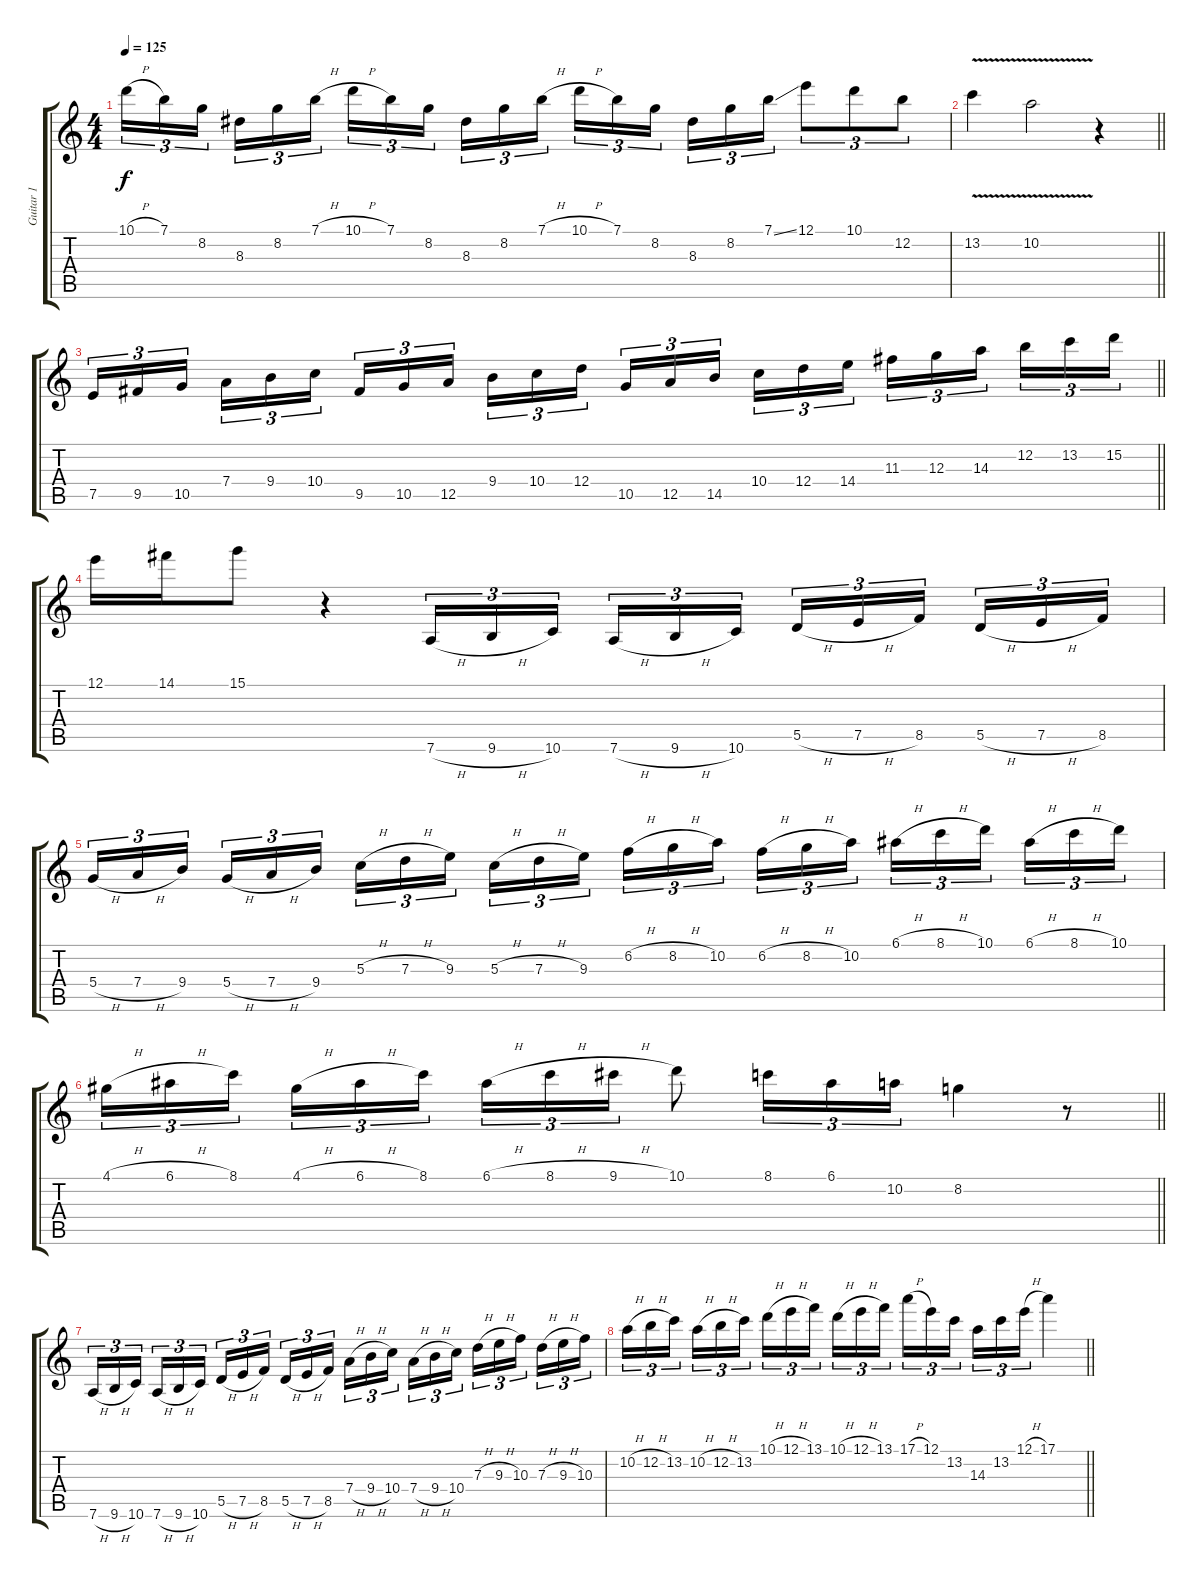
\track ("Guitar 1" "Guitar 1") {instrument distortionguitar}
\staff {score tabs}
\tuning (E4 B3 G3 D3 A2 D2) {hide}
\ts (4 4)
\tempo 125
\clef g2
\ks c
10.1{h}.16{tu (3 2) dy f} 7.1.16{tu (3 2)} 8.2.16{tu (3 2) beam splitsecondary} 8.3.16{tu (3 2)} 8.2.16{tu (3 2)} 7.1{h}.16{tu (3 2)} 10.1{h}.16{tu (3 2)} 7.1.16{tu (3 2)} 8.2.16{tu (3 2) beam splitsecondary} 8.3.16{tu (3 2)} 8.2.16{tu (3 2)} 7.1{h}.16{tu (3 2)} 10.1{h}.16{tu (3 2)} 7.1.16{tu (3 2)} 8.2.16{tu (3 2) beam splitsecondary} 8.3.16{tu (3 2)} 8.2.16{tu (3 2)} 7.1{ss}.16{tu (3 2)} 12.1.8{tu (3 2)} 10.1.8{tu (3 2)} 12.2.8{tu (3 2)} |
\barLineRight lightlight
13.2{v}.4 10.2{v}.2 r.4 |
\section ("" "")
\barLineRight lightlight
7.5.16{tu (3 2)} 9.5.16{tu (3 2)} 10.5.16{tu (3 2) beam splitsecondary} 7.4.16{tu (3 2)} 9.4.16{tu (3 2)} 10.4.16{tu (3 2)} 9.5.16{tu (3 2)} 10.5.16{tu (3 2)} 12.5.16{tu (3 2) beam splitsecondary} 9.4.16{tu (3 2)} 10.4.16{tu (3 2)} 12.4.16{tu (3 2)} 10.5.16{tu (3 2)} 12.5.16{tu (3 2)} 14.5.16{tu (3 2) beam splitsecondary} 10.4.16{tu (3 2)} 12.4.16{tu (3 2)} 14.4.16{tu (3 2)} 11.3.16{tu (3 2)} 12.3.16{tu (3 2)} 14.3.16{tu (3 2) beam splitsecondary} 12.2.16{tu (3 2)} 13.2.16{tu (3 2)} 15.2.16{tu (3 2)} |
\section ("" "")
12.1.16 14.1.16 15.1.8 r.4 7.6{h}.16{tu (3 2)} 9.6{h}.16{tu (3 2)} 10.6.16{tu (3 2) beam splitsecondary} 7.6{h}.16{tu (3 2)} 9.6{h}.16{tu (3 2)} 10.6.16{tu (3 2)} 5.5{h}.16{tu (3 2)} 7.5{h}.16{tu (3 2)} 8.5.16{tu (3 2) beam splitsecondary} 5.5{h}.16{tu (3 2)} 7.5{h}.16{tu (3 2)} 8.5.16{tu (3 2)} |
5.4{h}.16{tu (3 2)} 7.4{h}.16{tu (3 2)} 9.4.16{tu (3 2) beam splitsecondary} 5.4{h}.16{tu (3 2)} 7.4{h}.16{tu (3 2)} 9.4.16{tu (3 2)} 5.3{h}.16{tu (3 2)} 7.3{h}.16{tu (3 2)} 9.3.16{tu (3 2) beam splitsecondary} 5.3{h}.16{tu (3 2)} 7.3{h}.16{tu (3 2)} 9.3.16{tu (3 2)} 6.2{h}.16{tu (3 2)} 8.2{h}.16{tu (3 2)} 10.2.16{tu (3 2) beam splitsecondary} 6.2{h}.16{tu (3 2)} 8.2{h}.16{tu (3 2)} 10.2.16{tu (3 2)} 6.1{h}.16{tu (3 2)} 8.1{h}.16{tu (3 2)} 10.1.16{tu (3 2) beam splitsecondary} 6.1{h}.16{tu (3 2)} 8.1{h}.16{tu (3 2)} 10.1.16{tu (3 2)} |
\barLineRight lightlight
4.1{h}.16{tu (3 2)} 6.1{h}.16{tu (3 2)} 8.1.16{tu (3 2) beam splitsecondary} 4.1{h}.16{tu (3 2)} 6.1{h}.16{tu (3 2)} 8.1.16{tu (3 2)} 6.1{h}.16{tu (3 2)} 8.1{h}.16{tu (3 2)} 9.1{h}.16{tu (3 2)} 10.1.8 8.1.16{tu (3 2)} 6.1.16{tu (3 2)} 10.2.16{tu (3 2)} 8.2.4 r.8 |
\section ("" "")
7.6{h}.16{tu (3 2)} 9.6{h}.16{tu (3 2)} 10.6.16{tu (3 2) beam splitsecondary} 7.6{h}.16{tu (3 2)} 9.6{h}.16{tu (3 2)} 10.6.16{tu (3 2)} 5.5{h}.16{tu (3 2)} 7.5{h}.16{tu (3 2)} 8.5.16{tu (3 2) beam splitsecondary} 5.5{h}.16{tu (3 2)} 7.5{h}.16{tu (3 2)} 8.5.16{tu (3 2)} 7.4{h}.16{tu (3 2)} 9.4{h}.16{tu (3 2)} 10.4.16{tu (3 2) beam splitsecondary} 7.4{h}.16{tu (3 2)} 9.4{h}.16{tu (3 2)} 10.4.16{tu (3 2)} 7.3{h}.16{tu (3 2)} 9.3{h}.16{tu (3 2)} 10.3.16{tu (3 2) beam splitsecondary} 7.3{h}.16{tu (3 2)} 9.3{h}.16{tu (3 2)} 10.3.16{tu (3 2)} |
\barLineRight lightlight
10.2{h}.16{tu (3 2)} 12.2{h}.16{tu (3 2)} 13.2.16{tu (3 2) beam splitsecondary} 10.2{h}.16{tu (3 2)} 12.2{h}.16{tu (3 2)} 13.2.16{tu (3 2)} 10.1{h}.16{tu (3 2)} 12.1{h}.16{tu (3 2)} 13.1.16{tu (3 2) beam splitsecondary} 10.1{h}.16{tu (3 2)} 12.1{h}.16{tu (3 2)} 13.1.16{tu (3 2)} 17.1{h}.16{tu (3 2)} 12.1.16{tu (3 2)} 13.2.16{tu (3 2) beam splitsecondary} 14.3.16{tu (3 2)} 13.2.16{tu (3 2)} 12.1{h}.16{tu (3 2)} 17.1.4
